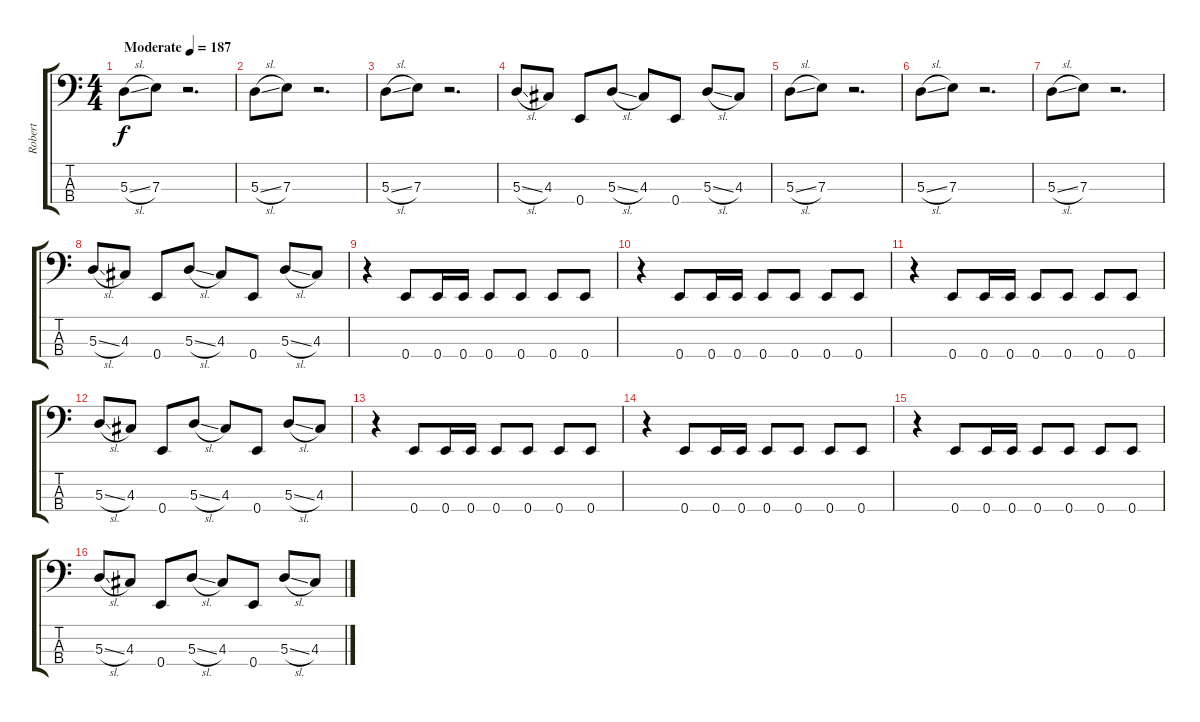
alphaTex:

\track ("Robert" "Robert") {instrument electricbassfinger}
\staff {score tabs}
\tuning (G2 D2 A1 E1) {hide}
\ts (4 4)
\section ("" "")
\tempo (187 "Moderate")
\clef f4
\ks c
5.3{sl}.8{dy f instrument electricbassfinger} 7.3.8 r.2{d} |
5.3{sl}.8 7.3.8 r.2{d} |
5.3{sl}.8 7.3.8 r.2{d} |
5.3{sl}.8 4.3.8 0.4.8 5.3{sl}.8 4.3.8 0.4.8 5.3{sl}.8 4.3.8 |
5.3{sl}.8 7.3.8 r.2{d} |
5.3{sl}.8 7.3.8 r.2{d} |
5.3{sl}.8 7.3.8 r.2{d} |
5.3{sl}.8 4.3.8 0.4.8 5.3{sl}.8 4.3.8 0.4.8 5.3{sl}.8 4.3.8 |
r.4 0.4.8 0.4.16 0.4.16 0.4.8 0.4.8 0.4.8 0.4.8 |
r.4 0.4.8 0.4.16 0.4.16 0.4.8 0.4.8 0.4.8 0.4.8 |
r.4 0.4.8 0.4.16 0.4.16 0.4.8 0.4.8 0.4.8 0.4.8 |
5.3{sl}.8 4.3.8 0.4.8 5.3{sl}.8 4.3.8 0.4.8 5.3{sl}.8 4.3.8 |
r.4 0.4.8 0.4.16 0.4.16 0.4.8 0.4.8 0.4.8 0.4.8 |
r.4 0.4.8 0.4.16 0.4.16 0.4.8 0.4.8 0.4.8 0.4.8 |
r.4 0.4.8 0.4.16 0.4.16 0.4.8 0.4.8 0.4.8 0.4.8 |
5.3{sl}.8 4.3.8 0.4.8 5.3{sl}.8 4.3.8 0.4.8 5.3{sl}.8 4.3.8
